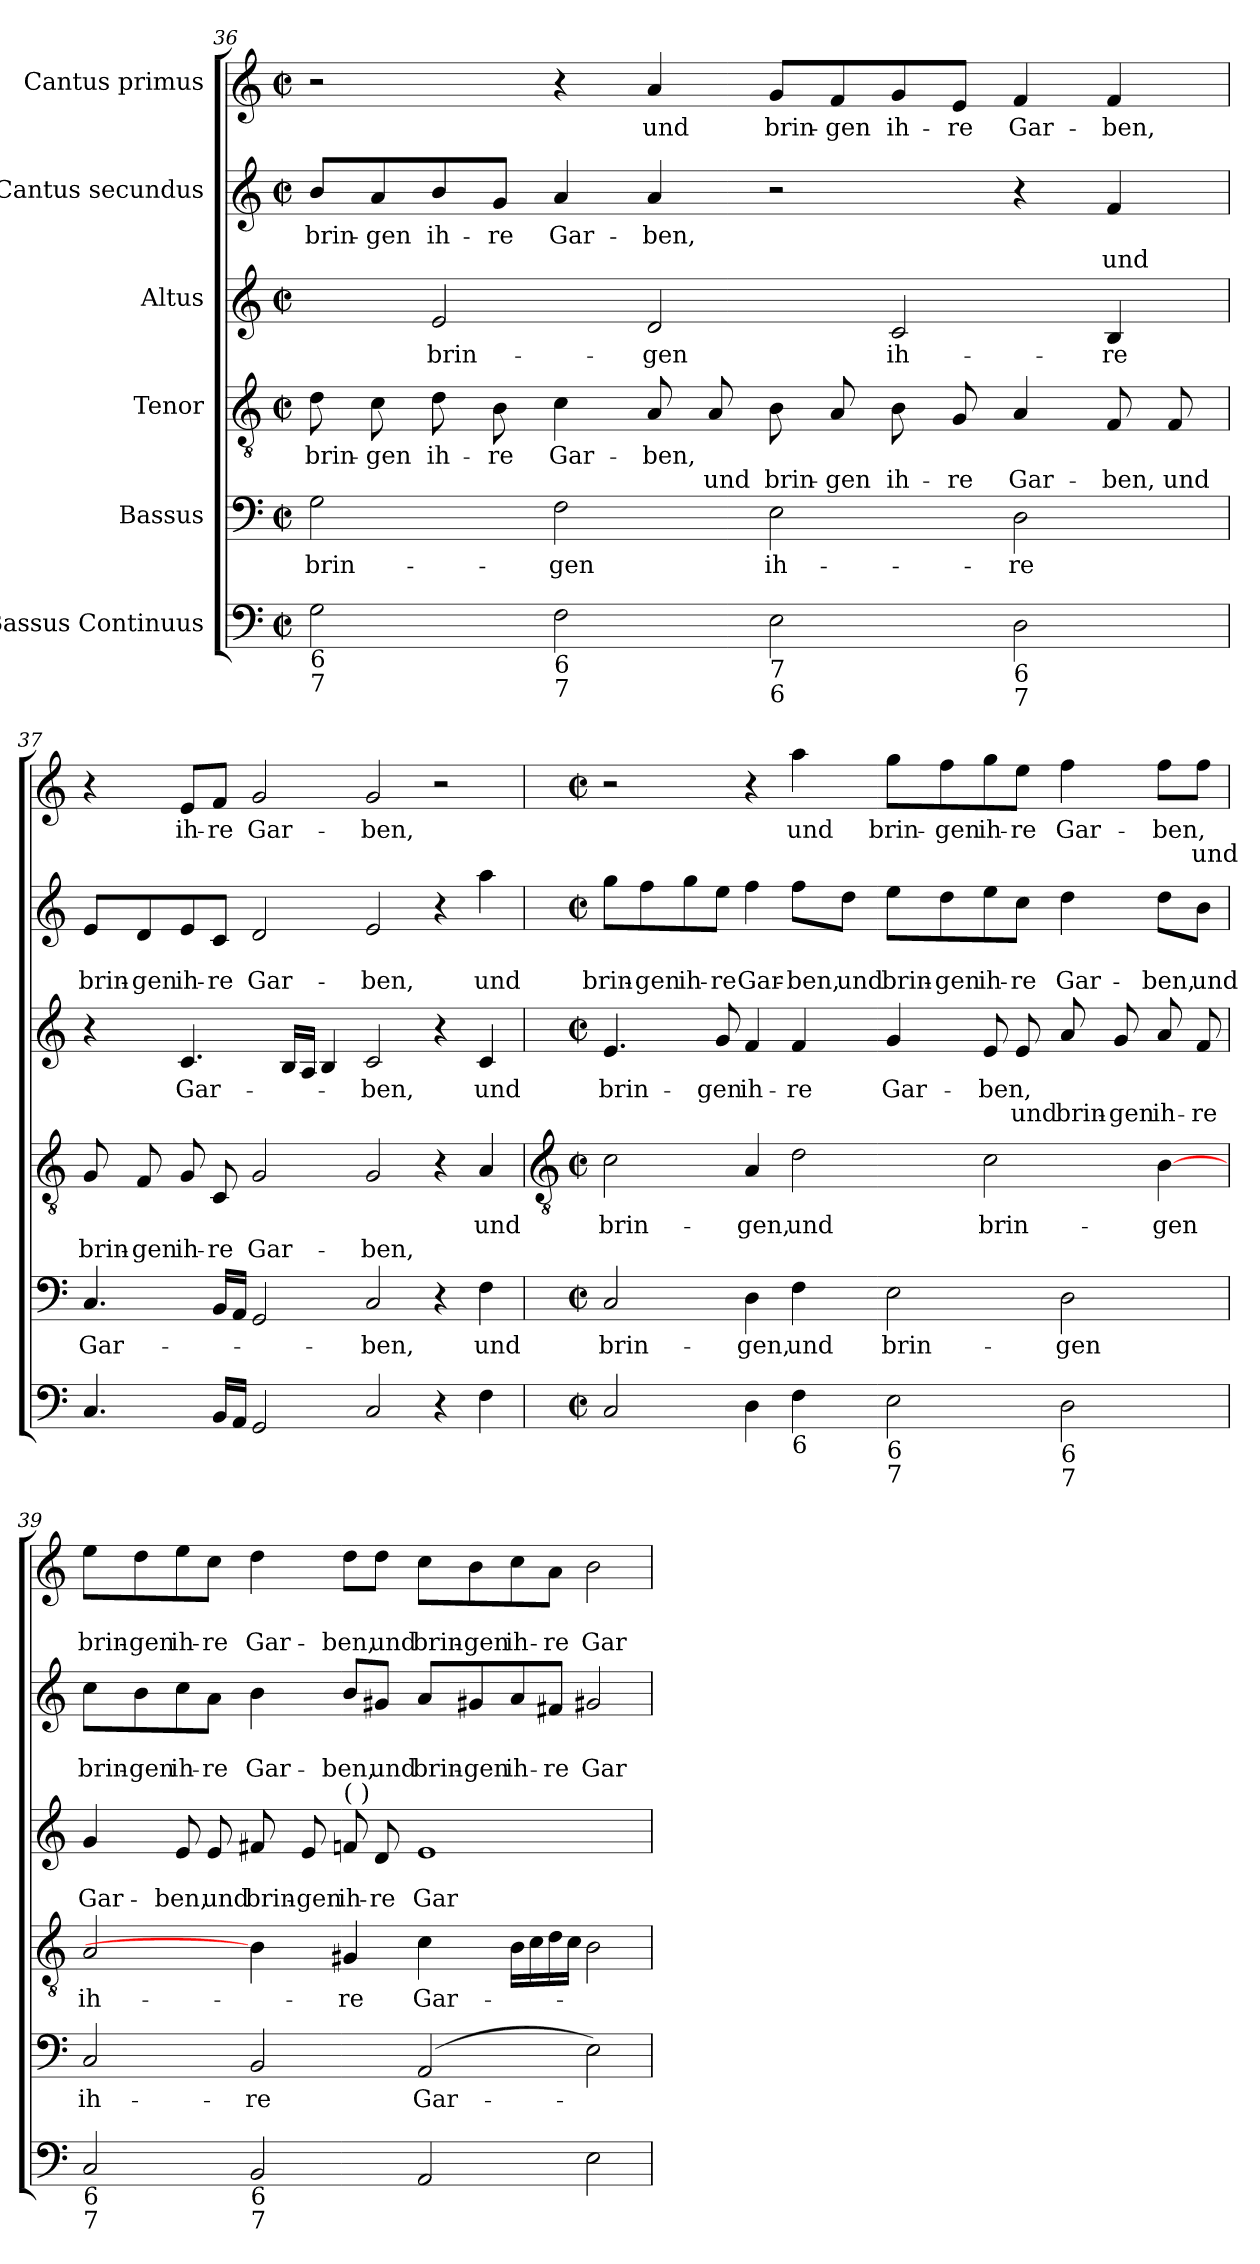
**kern	**kern	**text	**kern	**text	**text	**kern	**text	**text	**kern	**text	**text	**kern	**text	**text
*part6	*part5	*part5	*part4	*part4	*part4	*part3	*part3	*part3	*part2	*part2	*part2	*part1	*part1	*part1
*staff6	*staff5	*staff5	*staff4	*staff4	*staff4	*staff3	*staff3	*staff3	*staff2	*staff2	*staff2	*staff1	*staff1	*staff1
*I"Bassus Continuus	*I"Bassus	*	*I"Tenor	*	*	*I"Altus	*	*	*I"Cantus secundus	*	*	*I"Cantus primus	*	*
*clefF4	*clefF4	*	*clefGv2	*	*	*clefG2	*	*	*clefG2	*	*	*clefG2	*	*
*k[]	*k[]	*	*k[]	*	*	*k[]	*	*	*k[]	*	*	*k[]	*	*
*C:	*C:	*	*C:	*	*	*C:	*	*	*C:	*	*	*C:	*	*
*M4/2	*M4/2	*	*M4/2	*	*	*M4/2	*	*	*M4/2	*	*	*M4/2	*	*
*met(c|)	*met(c|)	*	*met(c|)	*	*	*met(c|)	*	*	*met(c|)	*	*	*met(c|)	*	*
=36	=36	=36	=36	=36	=36	=36	=36	=36	=36	=36	=36	=36	=36	=36
!LO:TX:b:t=6	!	!	!	!	!	!	!	!	!	!	!	!	!	!
!LO:TX:b:t=7	!	!	!	!	!	!	!	!	!	!	!	!	!	!
!	!	!LO:LY:b	!	!LO:LY:b	!	!	!	!	!	!LO:LY:b	!	!	!	!
2G	2G	brin-	8d	brin-	.	4fyy]	.	.	8b/L	brin-	.	2r	.	.
!	!	!	!	!LO:LY:b	!	!	!	!	!	!LO:LY:b	!	!	!	!
.	.	.	8c	-gen	.	.	.	.	8a/	-gen	.	.	.	.
!	!	!	!	!LO:LY:b	!	!	!LO:LY:b	!	!	!LO:LY:b	!	!	!	!
.	.	.	8d	ih-	.	2e	brin-	.	8b/	ih-	.	.	.	.
!	!	!	!	!LO:LY:b	!	!	!	!	!	!LO:LY:b	!	!	!	!
.	.	.	8B	-re	.	.	.	.	8g/J	-re	.	.	.	.
!LO:TX:b:t=6	!	!	!	!	!	!	!	!	!	!	!	!	!	!
!LO:TX:b:t=7	!	!	!	!	!	!	!	!	!	!	!	!	!	!
!	!	!LO:LY:b	!	!LO:LY:b	!	!	!	!	!	!LO:LY:b	!	!	!	!
2F	2F	-gen	4c	Gar-	.	.	.	.	4a	Gar-	.	4r	.	.
!	!	!	!	!LO:LY:b	!	!	!LO:LY:b	!	!	!LO:LY:b	!	!	!LO:LY:b	!
.	.	.	8A	-ben,	.	2d	-gen	.	4a	-ben,	.	4a	und	.
!	!	!	!	!	!LO:LY:b	!	!	!	!	!	!	!	!	!
.	.	.	8A	.	und	.	.	.	.	.	.	.	.	.
!LO:TX:b:t=7	!	!	!	!	!	!	!	!	!	!	!	!	!	!
!LO:TX:b:t=6	!	!	!	!	!	!	!	!	!	!	!	!	!	!
!	!	!LO:LY:b	!	!	!LO:LY:b	!	!	!	!	!	!	!	!LO:LY:b	!
2E	2E	ih-	8B	.	brin-	.	.	.	2r	.	.	8g/L	brin-	.
!	!	!	!	!	!LO:LY:b	!	!	!	!	!	!	!	!LO:LY:b	!
.	.	.	8A	.	-gen	.	.	.	.	.	.	8f/	-gen	.
!	!	!	!	!	!LO:LY:b	!	!LO:LY:b	!	!	!	!	!	!LO:LY:b	!
.	.	.	8B	.	ih-	2c	ih-	.	.	.	.	8g/	ih-	.
!	!	!	!	!	!LO:LY:b	!	!	!	!	!	!	!	!LO:LY:b	!
.	.	.	8G	.	-re	.	.	.	.	.	.	8e/J	-re	.
!LO:TX:b:t=6	!	!	!	!	!	!	!	!	!	!	!	!	!	!
!LO:TX:b:t=7	!	!	!	!	!	!	!	!	!	!	!	!	!	!
!	!	!LO:LY:b	!	!	!LO:LY:b	!	!	!	!	!	!	!	!LO:LY:b	!
2D	2D	-re	4A	.	Gar-	.	.	.	4r	.	.	4f	Gar-	.
!	!	!	!	!	!LO:LY:b	!	!LO:LY:b	!	!	!	!LO:LY:b	!	!LO:LY:b	!
.	.	.	8F	.	-ben,	4B	-re	.	4f	.	und	4f	-ben,	.
!	!	!	!	!	!LO:LY:b	!	!	!	!	!	!	!	!	!
.	.	.	8F	.	und	.	.	.	.	.	.	.	.	.
=37	=37	=37	=37	=37	=37	=37	=37	=37	=37	=37	=37	=37	=37	=37
!	!	!LO:LY:b	!	!	!LO:LY:b	!	!	!	!	!	!LO:LY:b	!	!	!
4.C	4.C	Gar-	8G	.	brin-	4r	.	.	8e/L	.	brin-	4r	.	.
!	!	!	!	!	!LO:LY:b	!	!	!	!	!	!LO:LY:b	!	!	!
.	.	.	8F	.	-gen	.	.	.	8d/	.	-gen	.	.	.
!	!	!	!	!	!LO:LY:b	!	!LO:LY:b	!	!	!	!LO:LY:b	!	!LO:LY:b	!
.	.	.	8G	.	ih-	4.c	Gar-	.	8e/	.	ih-	8e/L	ih-	.
!	!	!	!	!	!LO:LY:b	!	!	!	!	!	!LO:LY:b	!	!LO:LY:b	!
16BBLL	16BBLL	.	8C	.	-re	.	.	.	8c/J	.	-re	8f/J	-re	.
16AAJJ	16AAJJ	.	.	.	.	.	.	.	.	.	.	.	.	.
!	!	!	!	!	!LO:LY:b	!	!	!	!	!	!LO:LY:b	!	!LO:LY:b	!
2GG	2GG	.	2G	.	Gar-	.	.	.	2d	.	Gar-	2g	Gar-	.
.	.	.	.	.	.	16BLL	.	.	.	.	.	.	.	.
.	.	.	.	.	.	16AJJ	.	.	.	.	.	.	.	.
.	.	.	.	.	.	4B	.	.	.	.	.	.	.	.
!	!	!LO:LY:b	!	!	!LO:LY:b	!	!LO:LY:b	!	!	!	!LO:LY:b	!	!LO:LY:b	!
2C	2C	-ben,	2G	.	-ben,	2c	-ben,	.	2e	.	-ben,	2g	-ben,	.
4r	4r	.	4r	.	.	4r	.	.	4r	.	.	2r	.	.
!	!	!LO:LY:b	!	!LO:LY:b	!	!	!LO:LY:b	!	!	!	!LO:LY:b	!	!	!
4F	4F	und	4A	und	.	4c	und	.	4aa	.	und	.	.	.
!!LO:LB:g=z
=38	=38	=38	=38	=38	=38	=38	=38	=38	=38	=38	=38	=38	=38	=38
*	*	*	*clefGv2	*	*	*	*	*	*	*	*	*	*	*
*M4/2	*M4/2	*	*M4/2	*	*	*M4/2	*	*	*M4/2	*	*	*M4/2	*	*
*met(c|)	*met(c|)	*	*met(c|)	*	*	*met(c|)	*	*	*met(c|)	*	*	*met(c|)	*	*
!	!	!LO:LY:b	!	!LO:LY:b	!	!	!LO:LY:b	!	!	!	!LO:LY:b	!	!	!
2C	2C	brin-	2c	brin-	.	4.e	brin-	.	8gg\L	.	brin-	2r	.	.
!	!	!	!	!	!	!	!	!	!	!	!LO:LY:b	!	!	!
.	.	.	.	.	.	.	.	.	8ff\	.	-gen	.	.	.
!	!	!	!	!	!	!	!	!	!	!	!LO:LY:b	!	!	!
.	.	.	.	.	.	.	.	.	8gg\	.	ih-	.	.	.
!	!	!	!	!	!	!	!LO:LY:b	!	!	!	!LO:LY:b	!	!	!
.	.	.	.	.	.	8g	-gen	.	8ee\J	.	-re	.	.	.
!	!	!LO:LY:b	!	!LO:LY:b	!	!	!LO:LY:b	!	!	!	!LO:LY:b	!	!	!
4D	4D	-gen,	4A	-gen,	.	4f	ih-	.	4ff	.	Gar-	4r	.	.
!LO:TX:b:t=6	!	!	!	!	!	!	!	!	!	!	!	!	!	!
!	!	!LO:LY:b	!	!LO:LY:b	!	!	!LO:LY:b	!	!	!	!LO:LY:b	!	!LO:LY:b	!
4F	4F	und	2d	und	.	4f	-re	.	8ff\L	.	-ben,	4aa	und	.
!	!	!	!	!	!	!	!	!	!	!	!LO:LY:b	!	!	!
.	.	.	.	.	.	.	.	.	8dd\J	.	und	.	.	.
!LO:TX:b:t=6	!	!	!	!	!	!	!	!	!	!	!	!	!	!
!LO:TX:b:t=7	!	!	!	!	!	!	!	!	!	!	!	!	!	!
!	!	!LO:LY:b	!	!	!	!	!LO:LY:b	!	!	!	!LO:LY:b	!	!LO:LY:b	!
2E	2E	brin-	.	.	.	4g	Gar-	.	8ee\L	.	brin-	8gg\L	brin-	.
!	!	!	!	!	!	!	!	!	!	!	!LO:LY:b	!	!LO:LY:b	!
.	.	.	.	.	.	.	.	.	8dd\	.	-gen	8ff\	-gen	.
!	!	!	!	!LO:LY:b	!	!	!LO:LY:b	!	!	!	!LO:LY:b	!	!LO:LY:b	!
.	.	.	2c	brin-	.	8e	-ben,	.	8ee\	.	ih-	8gg\	ih-	.
!	!	!	!	!	!	!	!	!LO:LY:b	!	!	!LO:LY:b	!	!LO:LY:b	!
.	.	.	.	.	.	8e	.	und	8cc\J	.	-re	8ee\J	-re	.
!LO:TX:b:t=6	!	!	!	!	!	!	!	!	!	!	!	!	!	!
!LO:TX:b:t=7	!	!	!	!	!	!	!	!	!	!	!	!	!	!
!	!	!LO:LY:b	!	!	!	!	!	!LO:LY:b	!	!	!LO:LY:b	!	!LO:LY:b	!
2D	2D	-gen	.	.	.	8a	.	brin-	4dd	.	Gar-	4ff	Gar-	.
!	!	!	!	!	!	!	!	!LO:LY:b	!	!	!	!	!	!
.	.	.	.	.	.	8g	.	-gen	.	.	.	.	.	.
!	!	!	!	!LO:LY:b	!	!	!	!LO:LY:b	!	!	!LO:LY:b	!	!LO:LY:b	!
.	.	.	[4B	-gen	.	8a	.	ih-	8dd\L	.	-ben,	8ff\L	-ben,	.
!	!	!	!	!	!	!	!	!LO:LY:b	!	!	!LO:LY:b	!	!	!LO:LY:b
.	.	.	.	.	.	8f	.	-re	8b\J	.	und	8ff\J	.	und
=39	=39	=39	=39	=39	=39	=39	=39	=39	=39	=39	=39	=39	=39	=39
!LO:TX:b:t=6	!	!	!	!	!	!	!	!	!	!	!	!	!	!
!LO:TX:b:t=7	!	!	!	!	!	!	!	!	!	!	!	!	!	!
!	!	!LO:LY:b	!	!LO:LY:b	!	!	!	!LO:LY:b	!	!	!LO:LY:b	!	!	!LO:LY:b
2C	2C	ih-	2A	ih-	.	4g	.	Gar-	8cc\L	.	brin-	8ee\L	.	brin-
!	!	!	!	!	!	!	!	!	!	!	!LO:LY:b	!	!	!LO:LY:b
.	.	.	.	.	.	.	.	.	8b\	.	-gen	8dd\	.	-gen
!	!	!	!	!	!	!	!	!LO:LY:b	!	!	!LO:LY:b	!	!	!LO:LY:b
.	.	.	.	.	.	8e	.	-ben,	8cc\	.	ih-	8ee\	.	ih-
!	!	!	!	!	!	!	!	!LO:LY:b	!	!	!LO:LY:b	!	!	!LO:LY:b
.	.	.	.	.	.	8e	.	und	8a\J	.	-re	8cc\J	.	-re
!LO:TX:b:t=6	!	!	!	!	!	!	!	!	!	!	!	!	!	!
!LO:TX:b:t=7	!	!	!	!	!	!	!	!	!	!	!	!	!	!
!	!	!LO:LY:b	!	!	!	!	!	!LO:LY:b	!	!	!LO:LY:b	!	!	!LO:LY:b
2BB	2BB	-re	4B]	.	.	8f#X	.	brin-	4b	.	Gar-	4dd	.	Gar-
!	!	!	!	!	!	!	!	!LO:LY:b	!	!	!	!	!	!
.	.	.	.	.	.	8e	.	-gen	.	.	.	.	.	.
!	!	!	!	!	!	!LO:TX:a:t=(  )	!	!	!	!	!	!	!	!
!	!	!	!	!LO:LY:b	!	!	!	!LO:LY:b	!	!	!LO:LY:b	!	!	!LO:LY:b
.	.	.	4G#X	-re	.	8f	.	ih-	8b/L	.	-ben,	8dd\L	.	-ben,
!	!	!	!	!	!	!	!	!LO:LY:b	!	!	!LO:LY:b	!	!	!LO:LY:b
.	.	.	.	.	.	8d	.	-re	8g#X/J	.	und	8dd\J	.	und
!	!	!LO:LY:b	!	!LO:LY:b	!	!	!	!LO:LY:b	!	!	!LO:LY:b	!	!	!LO:LY:b
2AA	(<2AA	Gar-	4c	Gar-	.	1e	.	Gar-	8a/L	.	brin-	8cc\L	.	brin-
!	!	!	!	!	!	!	!	!	!	!	!LO:LY:b	!	!	!LO:LY:b
.	.	.	.	.	.	.	.	.	8g#X/	.	-gen	8b\	.	-gen
!	!	!	!	!	!	!	!	!	!	!	!LO:LY:b	!	!	!LO:LY:b
.	.	.	16BLL	.	.	.	.	.	8a/	.	ih-	8cc\	.	ih-
.	.	.	16c	.	.	.	.	.	.	.	.	.	.	.
!	!	!	!	!	!	!	!	!	!	!	!LO:LY:b	!	!	!LO:LY:b
.	.	.	16d	.	.	.	.	.	8f#X/J	.	-re	8a\J	.	-re
.	.	.	16cJJ	.	.	.	.	.	.	.	.	.	.	.
!	!	!	!	!	!	!	!	!	!	!	!LO:LY:b	!	!	!LO:LY:b
2E	2E)	.	2B	.	.	.	.	.	2g#X	.	Gar-	2b	.	Gar-
=	=	=	=	=	=	=	=	=	=	=	=	=	=	=
*-	*-	*-	*-	*-	*-	*-	*-	*-	*-	*-	*-	*-	*-	*-
